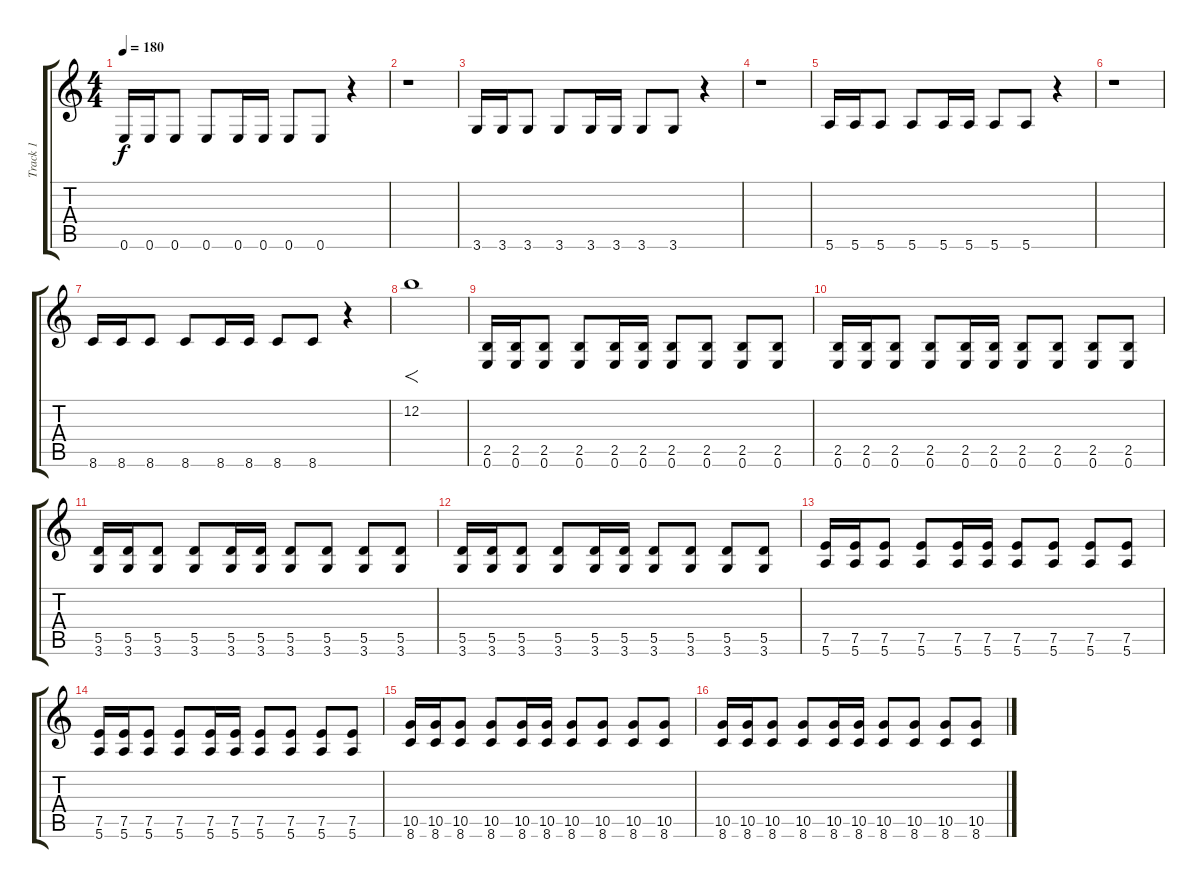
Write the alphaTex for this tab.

\track ("Track 1" "Track 1") {instrument distortionguitar}
\staff {score tabs}
\tuning (E4 B3 G3 D3 A2 E2) {hide}
\ts (4 4)
\tempo 180
\clef g2
\ks c
0.6.16{dy f instrument distortionguitar} 0.6.16 0.6.8 0.6.8 0.6.16 0.6.16 0.6.8 0.6.8 r.4 |
r.1 |
3.6.16 3.6.16 3.6.8 3.6.8 3.6.16 3.6.16 3.6.8 3.6.8 r.4 |
r.1 |
5.6.16 5.6.16 5.6.8 5.6.8 5.6.16 5.6.16 5.6.8 5.6.8 r.4 |
r.1 |
8.6.16 8.6.16 8.6.8 8.6.8 8.6.16 8.6.16 8.6.8 8.6.8 r.4 |
12.2.1{f} |
(2.5 0.6).16 (2.5 0.6).16 (2.5 0.6).8 (2.5 0.6).8 (2.5 0.6).16 (2.5 0.6).16 (2.5 0.6).8 (2.5 0.6).8 (2.5 0.6).8 (2.5 0.6).8 |
(2.5 0.6).16 (2.5 0.6).16 (2.5 0.6).8 (2.5 0.6).8 (2.5 0.6).16 (2.5 0.6).16 (2.5 0.6).8 (2.5 0.6).8 (2.5 0.6).8 (2.5 0.6).8 |
(5.5 3.6).16 (5.5 3.6).16 (5.5 3.6).8 (5.5 3.6).8 (5.5 3.6).16 (5.5 3.6).16 (5.5 3.6).8 (5.5 3.6).8 (5.5 3.6).8 (5.5 3.6).8 |
(5.5 3.6).16 (5.5 3.6).16 (5.5 3.6).8 (5.5 3.6).8 (5.5 3.6).16 (5.5 3.6).16 (5.5 3.6).8 (5.5 3.6).8 (5.5 3.6).8 (5.5 3.6).8 |
(7.5 5.6).16 (7.5 5.6).16 (7.5 5.6).8 (7.5 5.6).8 (7.5 5.6).16 (7.5 5.6).16 (7.5 5.6).8 (7.5 5.6).8 (7.5 5.6).8 (7.5 5.6).8 |
(7.5 5.6).16 (7.5 5.6).16 (7.5 5.6).8 (7.5 5.6).8 (7.5 5.6).16 (7.5 5.6).16 (7.5 5.6).8 (7.5 5.6).8 (7.5 5.6).8 (7.5 5.6).8 |
(10.5 8.6).16 (10.5 8.6).16 (10.5 8.6).8 (10.5 8.6).8 (10.5 8.6).16 (10.5 8.6).16 (10.5 8.6).8 (10.5 8.6).8 (10.5 8.6).8 (10.5 8.6).8 |
(10.5 8.6).16 (10.5 8.6).16 (10.5 8.6).8 (10.5 8.6).8 (10.5 8.6).16 (10.5 8.6).16 (10.5 8.6).8 (10.5 8.6).8 (10.5 8.6).8 (10.5 8.6).8
